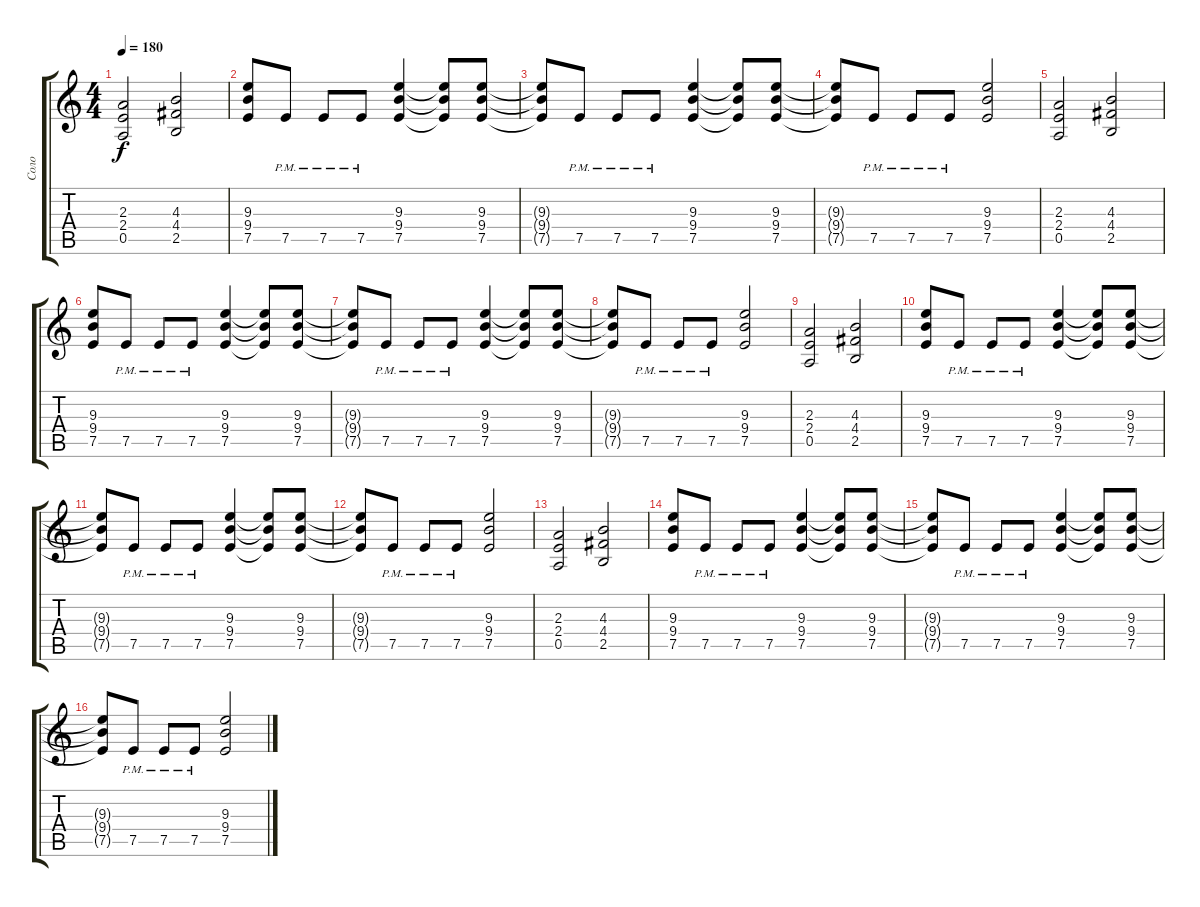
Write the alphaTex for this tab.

\track ("Соло" "Соло") {instrument acousticguitarsteel}
\staff {score tabs}
\tuning (E4 B3 G3 D3 A2 E2) {hide}
\ts (4 4)
\tempo 180
\clef g2
\ks c
(2.3 2.4 0.5).2{dy f} (4.3 4.4 2.5).2 |
(9.3 9.4 7.5).8 7.5{pm}.8 7.5{pm}.8 7.5{pm}.8 (9.3 9.4 7.5).4 (9.3{t} 9.4{t} 7.5{t}).8 (9.3 9.4 7.5).8 |
(9.3{t} 9.4{t} 7.5{t}).8 7.5{pm}.8 7.5{pm}.8 7.5{pm}.8 (9.3 9.4 7.5).4 (9.3{t} 9.4{t} 7.5{t}).8 (9.3 9.4 7.5).8 |
(9.3{t} 9.4{t} 7.5{t}).8 7.5{pm}.8 7.5{pm}.8 7.5{pm}.8 (9.3 9.4 7.5).2 |
(2.3 2.4 0.5).2 (4.3 4.4 2.5).2 |
(9.3 9.4 7.5).8 7.5{pm}.8 7.5{pm}.8 7.5{pm}.8 (9.3 9.4 7.5).4 (9.3{t} 9.4{t} 7.5{t}).8 (9.3 9.4 7.5).8 |
(9.3{t} 9.4{t} 7.5{t}).8 7.5{pm}.8 7.5{pm}.8 7.5{pm}.8 (9.3 9.4 7.5).4 (9.3{t} 9.4{t} 7.5{t}).8 (9.3 9.4 7.5).8 |
(9.3{t} 9.4{t} 7.5{t}).8 7.5{pm}.8 7.5{pm}.8 7.5{pm}.8 (9.3 9.4 7.5).2 |
(2.3 2.4 0.5).2 (4.3 4.4 2.5).2 |
(9.3 9.4 7.5).8 7.5{pm}.8 7.5{pm}.8 7.5{pm}.8 (9.3 9.4 7.5).4 (9.3{t} 9.4{t} 7.5{t}).8 (9.3 9.4 7.5).8 |
(9.3{t} 9.4{t} 7.5{t}).8 7.5{pm}.8 7.5{pm}.8 7.5{pm}.8 (9.3 9.4 7.5).4 (9.3{t} 9.4{t} 7.5{t}).8 (9.3 9.4 7.5).8 |
(9.3{t} 9.4{t} 7.5{t}).8 7.5{pm}.8 7.5{pm}.8 7.5{pm}.8 (9.3 9.4 7.5).2 |
(2.3 2.4 0.5).2 (4.3 4.4 2.5).2 |
(9.3 9.4 7.5).8{volume 6} 7.5{pm}.8 7.5{pm}.8 7.5{pm}.8 (9.3 9.4 7.5).4 (9.3{t} 9.4{t} 7.5{t}).8 (9.3 9.4 7.5).8 |
(9.3{t} 9.4{t} 7.5{t}).8 7.5{pm}.8 7.5{pm}.8 7.5{pm}.8 (9.3 9.4 7.5).4 (9.3{t} 9.4{t} 7.5{t}).8 (9.3 9.4 7.5).8 |
(9.3{t} 9.4{t} 7.5{t}).8 7.5{pm}.8 7.5{pm}.8 7.5{pm}.8 (9.3 9.4 7.5).2
